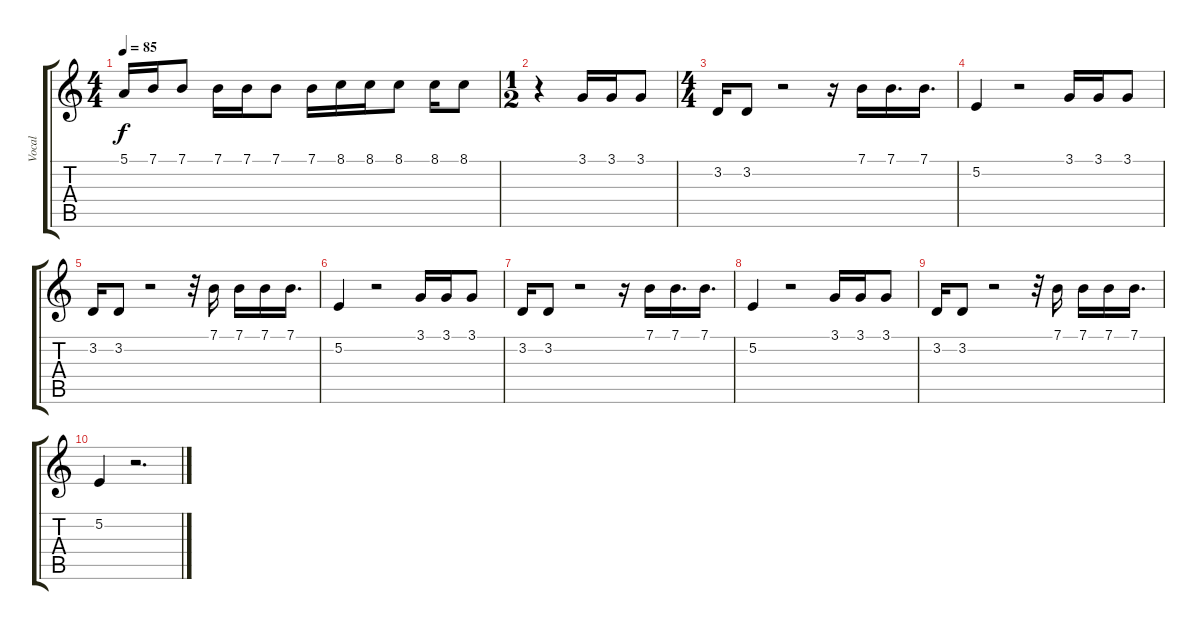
\track ("Vocal" "Vocal") {instrument lead6voice}
\staff {score tabs}
\tuning (E4 B3 G3 D3 A2 E2) {hide}
\ts (4 4)
\tempo 85
\clef g2
\ks c
5.1.16{dy f} 7.1.16 7.1.8 7.1.16 7.1.16 7.1.8 7.1.16 8.1.16 8.1.16 8.1.8 8.1.16 8.1.8 |
\ts (1 2)
r.4 3.1.16 3.1.16 3.1.8 |
\ts (4 4)
3.2.16 3.2.8 r.2 r.16 7.1.16 7.1.16{d} 7.1.16{d} |
5.2.4 r.2 3.1.16 3.1.16 3.1.8 |
3.2.16 3.2.8 r.2 r.32 7.1.16 7.1.16 7.1.16 7.1.16{d} |
5.2.4 r.2 3.1.16 3.1.16 3.1.8 |
3.2.16 3.2.8 r.2 r.16 7.1.16 7.1.16{d} 7.1.16{d} |
5.2.4 r.2 3.1.16 3.1.16 3.1.8 |
3.2.16 3.2.8 r.2 r.32 7.1.16 7.1.16 7.1.16 7.1.16{d} |
5.2.4 r.2{d}
